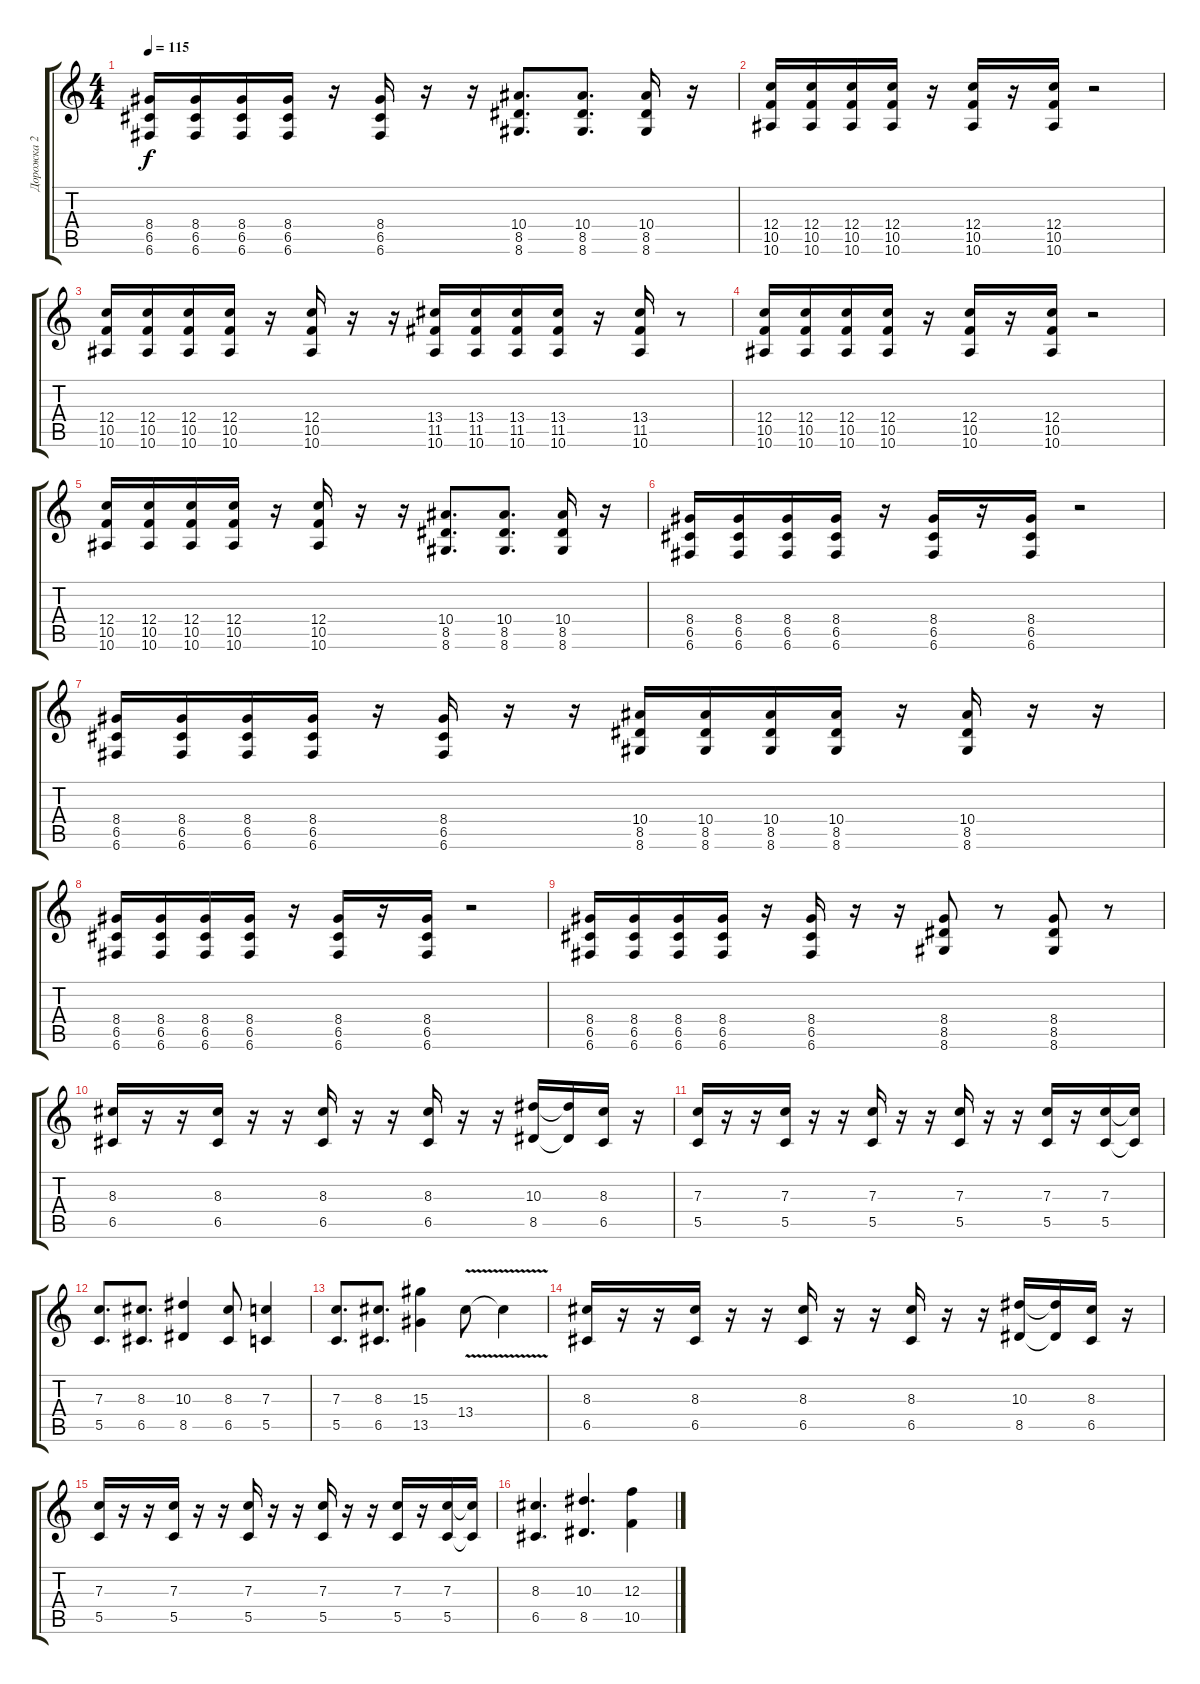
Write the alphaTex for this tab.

\track ("Дорожка 2" "Дорожка 2") {instrument distortionguitar}
\staff {score tabs}
\tuning (D4 G3 F3 C3 G2 C2) {hide}
\ts (4 4)
\tempo 115
\clef g2
\ks c
(8.4 6.5 6.6).16{dy f} (8.4 6.5 6.6).16 (8.4 6.5 6.6).16 (8.4 6.5 6.6).16 r.16 (8.4 6.5 6.6).16 r.16 r.16 (10.4 8.5 8.6).8{d} (10.4 8.5 8.6).8{d} (10.4 8.5 8.6).16 r.16 |
(12.4 10.5 10.6).16 (12.4 10.5 10.6).16 (12.4 10.5 10.6).16 (12.4 10.5 10.6).16 r.16 (12.4 10.5 10.6).16 r.16 (12.4 10.5 10.6).16 r.2 |
(12.4 10.5 10.6).16 (12.4 10.5 10.6).16 (12.4 10.5 10.6).16 (12.4 10.5 10.6).16 r.16 (12.4 10.5 10.6).16 r.16 r.16 (13.4 11.5 10.6).16 (13.4 11.5 10.6).16 (13.4 11.5 10.6).16 (13.4 11.5 10.6).16 r.16 (13.4 11.5 10.6).16 r.8 |
(12.4 10.5 10.6).16 (12.4 10.5 10.6).16 (12.4 10.5 10.6).16 (12.4 10.5 10.6).16 r.16 (12.4 10.5 10.6).16 r.16 (12.4 10.5 10.6).16 r.2 |
(12.4 10.5 10.6).16 (12.4 10.5 10.6).16 (12.4 10.5 10.6).16 (12.4 10.5 10.6).16 r.16 (12.4 10.5 10.6).16 r.16 r.16 (10.4 8.5 8.6).8{d} (10.4 8.5 8.6).8{d} (10.4 8.5 8.6).16 r.16 |
(8.4 6.5 6.6).16 (8.4 6.5 6.6).16 (8.4 6.5 6.6).16 (8.4 6.5 6.6).16 r.16 (8.4 6.5 6.6).16 r.16 (8.4 6.5 6.6).16 r.2 |
(8.4 6.5 6.6).16 (8.4 6.5 6.6).16 (8.4 6.5 6.6).16 (8.4 6.5 6.6).16 r.16 (8.4 6.5 6.6).16 r.16 r.16 (10.4 8.5 8.6).16 (10.4 8.5 8.6).16 (10.4 8.5 8.6).16 (10.4 8.5 8.6).16 r.16 (10.4 8.5 8.6).16 r.16 r.16 |
(8.4 6.5 6.6).16 (8.4 6.5 6.6).16 (8.4 6.5 6.6).16 (8.4 6.5 6.6).16 r.16 (8.4 6.5 6.6).16 r.16 (8.4 6.5 6.6).16 r.2 |
(8.4 6.5 6.6).16 (8.4 6.5 6.6).16 (8.4 6.5 6.6).16 (8.4 6.5 6.6).16 r.16 (8.4 6.5 6.6).16 r.16 r.16 (8.4 8.5 8.6).8 r.8 (8.4 8.5 8.6).8 r.8 |
(8.3 6.5).16 r.16 r.16 (8.3 6.5).16 r.16 r.16 (8.3 6.5).16 r.16 r.16 (8.3 6.5).16 r.16 r.16 (10.3 8.5).16 (10.3{t} 8.5{t}).16 (8.3 6.5).16 r.16 |
(7.3 5.5).16 r.16 r.16 (7.3 5.5).16 r.16 r.16 (7.3 5.5).16 r.16 r.16 (7.3 5.5).16 r.16 r.16 (7.3 5.5).16 r.16 (7.3 5.5).16 (7.3{t} 5.5{t}).16 |
(7.3 5.5).8{d} (8.3 6.5).8{d} (10.3 8.5).4 (8.3 6.5).8 (7.3 5.5).4 |
(7.3 5.5).8{d} (8.3 6.5).8{d} (15.3 13.5).4 13.4{v}.8 13.4{t}.4 |
(8.3 6.5).16 r.16 r.16 (8.3 6.5).16 r.16 r.16 (8.3 6.5).16 r.16 r.16 (8.3 6.5).16 r.16 r.16 (10.3 8.5).16 (10.3{t} 8.5{t}).16 (8.3 6.5).16 r.16 |
(7.3 5.5).16 r.16 r.16 (7.3 5.5).16 r.16 r.16 (7.3 5.5).16 r.16 r.16 (7.3 5.5).16 r.16 r.16 (7.3 5.5).16 r.16 (7.3 5.5).16 (7.3{t} 5.5{t}).16 |
(8.3 6.5).4{d} (10.3 8.5).4{d} (12.3 10.5).4
